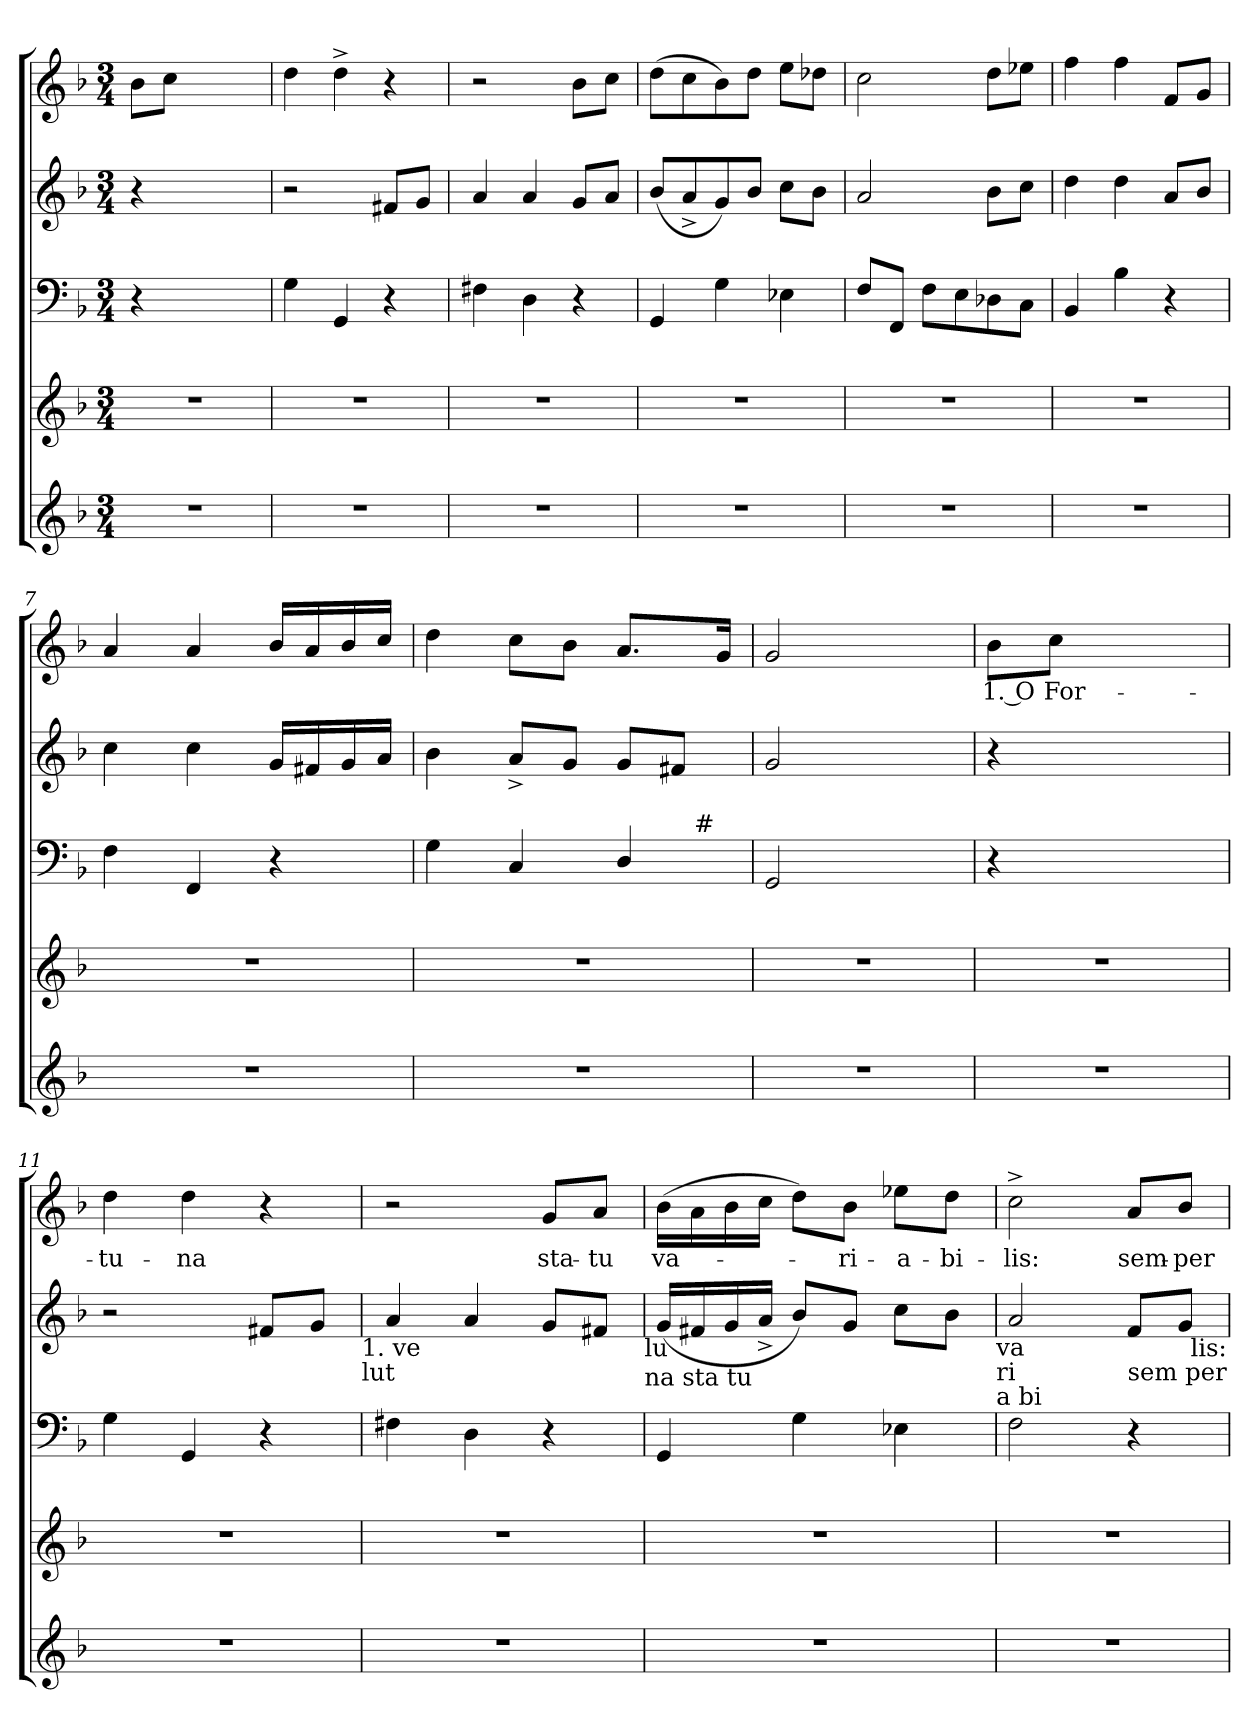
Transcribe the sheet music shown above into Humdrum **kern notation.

**kern	**kern	**kern	**kern	**kern	**text
*part5	*part4	*part3	*part2	*part1	*part1
*staff5	*staff4	*staff3	*staff2	*staff1	*staff1
*clefG2	*clefG2	*clefF4	*clefG2	*clefG2	*
*k[b-]	*k[b-]	*k[b-]	*k[b-]	*k[b-]	*
*F:	*F:	*F:	*F:	*F:	*
*M3/4	*M3/4	*M3/4	*M3/4	*M3/4	*
=1	=1	=1	=1	=1	=1
2.r	2.r	4r	4r	8b-\L	.
.	.	.	.	8cc\J	.
.	.	2ryy	2ryy	2ryy	.
=2	=2	=2	=2	=2	=2
2.r	2.r	4G\	2r	4dd\	.
.	.	4GG/	.	4dd^>\	.
.	.	4r	8f#X/L	4r	.
.	.	.	8g/J	.	.
=3	=3	=3	=3	=3	=3
2.r	2.r	4F#X>\	4a/	2r	.
.	.	4D\	4a/	.	.
.	.	4r	8g/L	8b-\L	.
.	.	.	8a/J	8cc\J	.
=4	=4	=4	=4	=4	=4
2.r	2.r	4GG/	(<8b-/L	(>8dd\L	.
.	.	.	8a^</	8cc\	.
.	.	4G\	8g/)	8b-\)	.
.	.	.	8b-/J	8dd\J	.
.	.	4E-X\	8cc\L	8ee\L	.
.	.	.	8b-\J	8dd-X\J	.
=5	=5	=5	=5	=5	=5
2.r	2.r	8F/L	2a/	2cc\	.
.	.	8FF/J	.	.	.
.	.	8F\L	.	.	.
.	.	8E\	.	.	.
.	.	8D-X\	8b-\L	8dd\L	.
.	.	8C\J	8cc\J	8ee-X\J	.
=6	=6	=6	=6	=6	=6
2.r	2.r	4BB-/	4dd\	4ff\	.
.	.	4B-\	4dd\	4ff\	.
.	.	4r	8a/L	8f/L	.
.	.	.	8b-/J	8g/J	.
=7	=7	=7	=7	=7	=7
2.r	2.r	4F\	4cc\	4a/	.
.	.	4FF/	4cc\	4a/	.
.	.	4r	16g/LL	16b-/LL	.
.	.	.	16f#X/	16a/	.
.	.	.	16g/	16b-/	.
.	.	.	16a/JJ	16cc/JJ	.
=8	=8	=8	=8	=8	=8
*	*	*^	*	*	*
2.r	2.r	4G\	2ryy	4b-\	4dd\	.
.	.	4C/	.	8a^</L	8cc\L	.
.	.	.	.	8g/J	8b-\J	.
.	.	4D/	8ryy	8g/L	8.a/L	.
.	.	.	32ryy	8f#X/J	.	.
!	!	!	!LO:TX:a:t=#	!	!	!
.	.	.	16.ryy	.	.	.
.	.	.	.	.	16g/Jk	.
*	*	*v	*v	*	*	*
=9	=9	=9	=9	=9	=9
2.r	2.r	2GG/	2g/	2g/	.
.	.	4ryy	4ryy	4ryy	.
!!LO:LB:g=z
=10	=10	=10	=10	=10	=10
!	!	!	!	!	!LO:LY:b:rj
2.r	2.r	4r	4r	8b-\L	1. O
!	!	!	!	!	!LO:LY:b
.	.	.	.	8cc\J	For-
.	.	2ryy	2ryy	2ryy	.
=11	=11	=11	=11	=11	=11
!	!	!	!	!	!LO:LY:b
2.r	2.r	4G\	2r	4dd\	-tu-
!	!	!	!	!	!LO:LY:b
.	.	4GG/	.	4dd\	-na
.	.	4r	8f#X/L	4r	.
.	.	.	8g/J	.	.
!	!	!	!LO:TX:b:t=1. ve	!	!
!	!	!	!LO:TX:b:t=lut	!	!
=12	=12	=12	=12	=12	=12
2.r	2.r	4F#X>\	4a/	2r	.
.	.	4D\	4a/	.	.
!	!	!	!	!	!LO:LY:b
.	.	4r	8g/L	8g/L	sta-
!	!	!	!	!	!LO:LY:b
.	.	.	8f#X/J	8a/J	-tu
!	!	!	!LO:TX:b:t=lu	!	!
!	!	!	!LO:TX:b:t=na sta tu	!	!
=13	=13	=13	=13	=13	=13
!	!	!	!	!	!LO:LY:b
2.r	2.r	4GG/	(<16g/LL	(>16b-\LL	va-
.	.	.	16f#X/	16a\	.
.	.	.	16g/	16b-\	.
.	.	.	16a^</JJ	16cc\JJ	.
.	.	4G\	8b-/L)	8dd\L)	.
!	!	!	!	!	!LO:LY:b
.	.	.	8g/J	8b-\J	-ri-
!	!	!	!	!	!LO:LY:b
.	.	4E-X>\	8cc\L	8ee-X\L	-a-
!	!	!	!	!	!LO:LY:b
.	.	.	8b-\J	8dd\J	-bi-
!	!	!	!LO:TX:b:t=va	!	!
!	!	!	!LO:TX:b:t=ri	!	!
!	!	!	!LO:TX:b:t=a bi	!	!
=14	=14	=14	=14	=14	=14
!	!	!	!	!	!LO:LY:b
2.r	2.r	2F\	2a/	2cc^>\	-lis:
!	!	!	!	!	!LO:LY:b
.	.	4r	8f/L	8a/L	sem-
!	!	!	!	!	!LO:LY:b
.	.	.	8g/J	8b-/J	-per
!	!	!	!LO:TX:b:t=lis&colon;	!	!
!	!	!	!LO:TX:b:t=sem per	!	!
=	=	=	=	=	=
*-	*-	*-	*-	*-	*-
